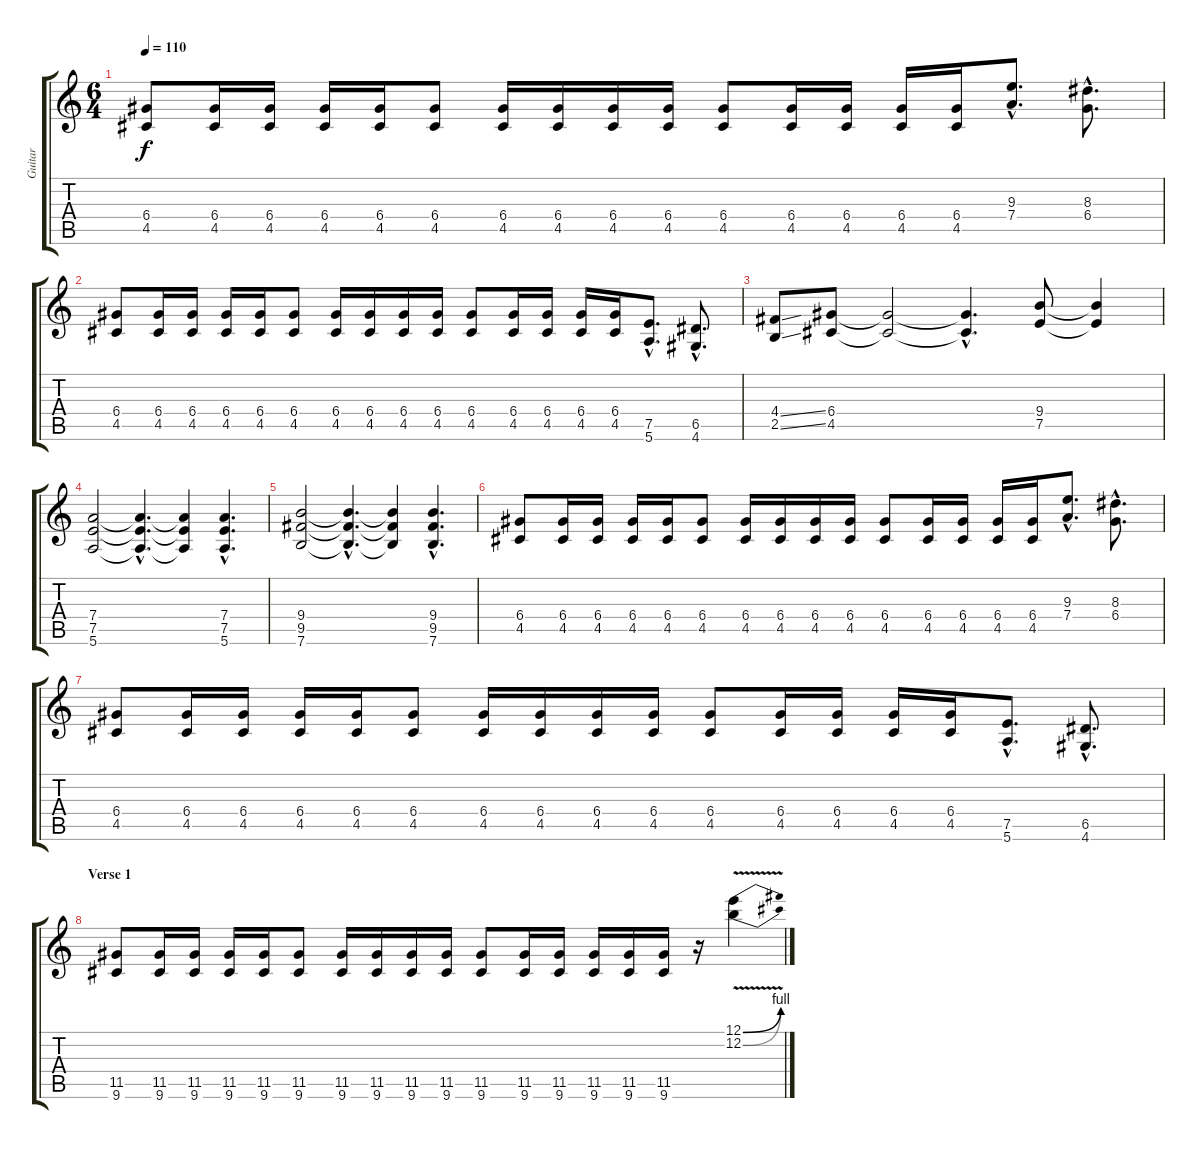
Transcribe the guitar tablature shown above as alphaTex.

\track ("Guitar" "Guitar") {instrument overdrivenguitar}
\staff {score tabs}
\tuning (E4 B3 G3 D3 A2 E2) {hide}
\ts (6 4)
\tempo 110
\clef g2
\ks c
(6.4 4.5).8{dy f} (6.4 4.5).16 (6.4 4.5).16 (6.4 4.5).16 (6.4 4.5).16 (6.4 4.5).8 (6.4 4.5).16 (6.4 4.5).16 (6.4 4.5).16 (6.4 4.5).16 (6.4 4.5).8 (6.4 4.5).16 (6.4 4.5).16 (6.4 4.5).16 (6.4 4.5).16 (9.3{hac} 7.4{hac}).8{d} (8.3{hac} 6.4{hac}).8{d} |
(6.4 4.5).8 (6.4 4.5).16 (6.4 4.5).16 (6.4 4.5).16 (6.4 4.5).16 (6.4 4.5).8 (6.4 4.5).16 (6.4 4.5).16 (6.4 4.5).16 (6.4 4.5).16 (6.4 4.5).8 (6.4 4.5).16 (6.4 4.5).16 (6.4 4.5).16 (6.4 4.5).16 (7.5{hac} 5.6{hac}).8{d} (6.5{hac} 4.6{hac}).8{d} |
(4.4{ss} 2.5{ss}).8 (6.4 4.5).8 (6.4{t} 4.5{t}).2 (6.4{hac t} 4.5{hac t}).4{d} (9.4 7.5).8 (9.4{t} 7.5{t}).4 |
(7.4 7.5 5.6).2 (7.4{hac t} 7.5{hac t} 5.6{hac t}).4{d} (7.4{t} 7.5{t} 5.6{t}).4 (7.4{hac} 7.5{hac} 5.6{hac}).4{d} |
(9.4 9.5 7.6).2 (9.4{hac t} 9.5{hac t} 7.6{hac t}).4{d} (9.4{t} 9.5{t} 7.6{t}).4 (9.4{hac} 9.5{hac} 7.6{hac}).4{d} |
(6.4 4.5).8 (6.4 4.5).16 (6.4 4.5).16 (6.4 4.5).16 (6.4 4.5).16 (6.4 4.5).8 (6.4 4.5).16 (6.4 4.5).16 (6.4 4.5).16 (6.4 4.5).16 (6.4 4.5).8 (6.4 4.5).16 (6.4 4.5).16 (6.4 4.5).16 (6.4 4.5).16 (9.3{hac} 7.4{hac}).8{d} (8.3{hac} 6.4{hac}).8{d} |
(6.4 4.5).8 (6.4 4.5).16 (6.4 4.5).16 (6.4 4.5).16 (6.4 4.5).16 (6.4 4.5).8 (6.4 4.5).16 (6.4 4.5).16 (6.4 4.5).16 (6.4 4.5).16 (6.4 4.5).8 (6.4 4.5).16 (6.4 4.5).16 (6.4 4.5).16 (6.4 4.5).16 (7.5{hac} 5.6{hac}).8{d} (6.5{hac} 4.6{hac}).8{d} |
\section ("" "Verse 1")
(11.5 9.6).8 (11.5 9.6).16 (11.5 9.6).16 (11.5 9.6).16 (11.5 9.6).16 (11.5 9.6).8 (11.5 9.6).16 (11.5 9.6).16 (11.5 9.6).16 (11.5 9.6).16 (11.5 9.6).8 (11.5 9.6).16 (11.5 9.6).16 (11.5 9.6).16 (11.5 9.6).16 (11.5 9.6).16 r.16 (12.1{be (bend 0 0 60 4)} 12.2{be (bend 0 0 60 4) v}).4
